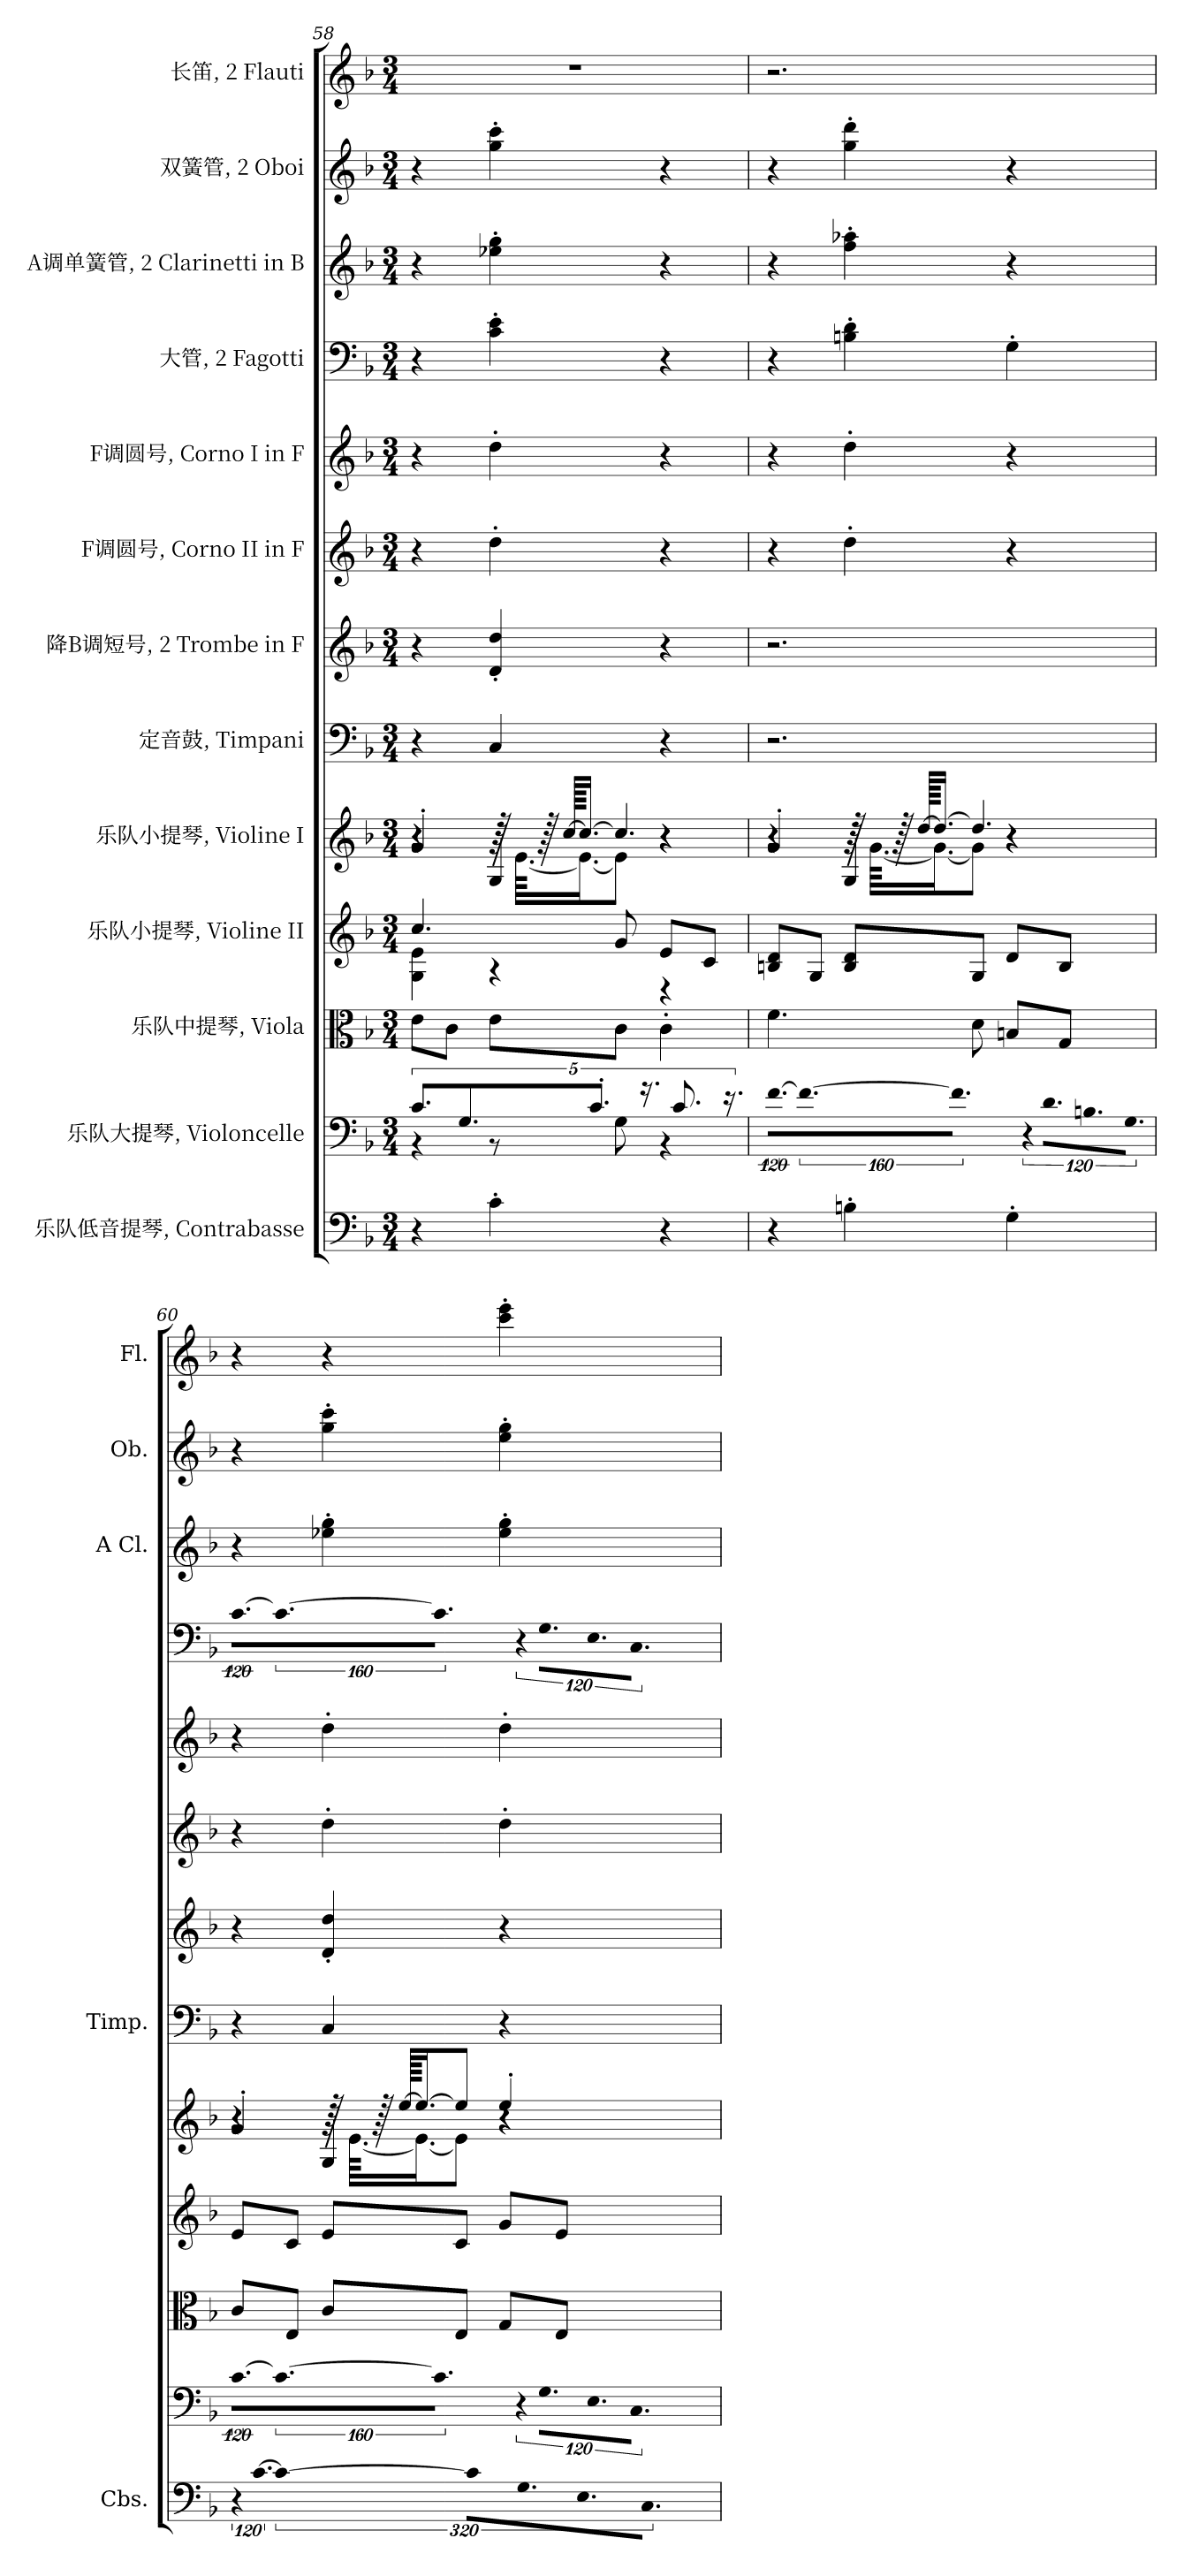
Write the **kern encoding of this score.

**kern	**kern	**kern	**kern	**kern	**kern	**kern	**kern	**kern	**kern	**kern	**kern	**kern
*part13	*part12	*part11	*part10	*part9	*part8	*part7	*part6	*part5	*part4	*part3	*part2	*part1
*staff13	*staff12	*staff11	*staff10	*staff9	*staff8	*staff7	*staff6	*staff5	*staff4	*staff3	*staff2	*staff1
*I"乐队低音提琴, Contrabasse	*I"乐队大提琴, Violoncelle	*I"乐队中提琴, Viola	*I"乐队小提琴, Violine II	*I"乐队小提琴, Violine I	*I"定音鼓, Timpani	*I"降B调短号, 2 Trombe in F	*I"F调圆号, Corno II in F	*I"F调圆号, Corno I in F	*I"大管, 2 Fagotti	*I"A调单簧管, 2 Clarinetti in B	*I"双簧管, 2 Oboi	*I"长笛, 2 Flauti
*I'Cbs.	*	*	*	*	*I'Timp.	*	*	*	*	*I'A Cl.	*I'Ob.	*I'Fl.
*clefF4	*clefF4	*clefC3	*clefG2	*clefG2	*clefF4	*clefG2	*clefG2	*clefG2	*clefF4	*clefG2	*clefG2	*clefG2
*ITrd7c12	*	*	*	*	*	*ITrd1c2	*ITrd4c7	*ITrd4c7	*	*ITrd2c3	*	*
*k[b-]	*k[b-]	*k[b-]	*k[b-]	*k[b-]	*k[b-]	*k[b-e-a-]	*k[b-e-]	*k[b-e-]	*k[b-]	*k[f#c#]	*k[b-]	*k[b-]
*M3/4	*M3/4	*M3/4	*M3/4	*M3/4	*M3/4	*M3/4	*M3/4	*M3/4	*M3/4	*M3/4	*M3/4	*M3/4
*MM96	*MM96	*MM96	*MM96	*MM96	*MM96	*MM96	*MM96	*MM96	*MM96	*MM96	*MM96	*MM96
=58	=58	=58	=58	=58	=58	=58	=58	=58	=58	=58	=58	=58
*	*^	*	*^	*^	*	*	*	*	*	*	*	*
*	*	*	*	*	*	*	*^	*	*	*	*	*	*	*	*
4r	10.c/L	4r	8e\L	4.cc/	4G\ 4e\	4g'/	4r	4r	4r	4r	4r	4r	4r	4r	4r	2.r
.	.	.	8c\J	.	.	.	.	.	.	.	.	.	.	.	.	.
.	10.G/	.	.	.	.	.	.	.	.	.	.	.	.	.	.	.
4C'\	.	8r	8e\L	.	4r	64r	128r	4G/	4C/	4c/' 4cc/'	4g'\	4g'\	4c\' 4e\'	4ccn\' 4ee\'	4gg\' 4ccc\'	.
.	.	.	.	.	.	.	[64.e\KKLL	.	.	.	.	.	.	.	.	.
.	.	.	.	.	.	128r	.	.	.	.	.	.	.	.	.	.
.	.	.	.	.	.	[128cc/KKKLL	.	.	.	.	.	.	.	.	.	.
.	.	.	.	.	.	16.cc/JJ_	16.e\J_	.	.	.	.	.	.	.	.	.
.	10.c'/J	.	.	.	.	.	.	.	.	.	.	.	.	.	.	.
.	.	8G\	8c\J	8g/	.	4.cc/]	8e\J]	.	.	.	.	.	.	.	.	.
.	20.r	.	.	.	.	.	.	.	.	.	.	.	.	.	.	.
4r	.	4r	4c'\	8e/L	4r	.	4r	4r	4r	4r	4r	4r	4r	4r	4r	.
.	10.c/	.	.	.	.	.	.	.	.	.	.	.	.	.	.	.
.	.	.	.	8c/J	.	.	.	.	.	.	.	.	.	.	.	.
.	20.r	.	.	.	.	.	.	.	.	.	.	.	.	.	.	.
*	*v	*v	*	*v	*v	*	*	*	*	*	*	*	*	*	*	*
!!LO:PB:g=z
=59	=59	=59	=59	=59	=59	=59	=59	=59	=59	=59	=59	=59	=59	=59
*	*	*	*	*	*	*	*	*	*	*	*	*	*	*MM96
!	!LO:N:vis=16.	!	!	!	!	!	!	!	!	!	!	!	!	!
4r	[960%103f\KL	4.f\	8Bn/ 8d/L	4g'/	4r	4r	2.r	2.r	4r	4r	4r	4r	4r	2.r
!	!LO:N:vis=4.	!	!	!	!	!	!	!	!	!	!	!	!	!
.	640%137f\_	.	.	.	.	.	.	.	.	.	.	.	.	.
.	.	.	8G/J	.	.	.	.	.	.	.	.	.	.	.
4BBn'\	.	.	8B/ 8d/L	64r	128r	4G/	.	.	4g'\	4g'\	4Bn\' 4d\'	4dd\' 4ffn\'	4gg\' 4ddd\'	.
.	.	.	.	.	[64.g\KKLL	.	.	.	.	.	.	.	.	.
.	.	.	.	128r	.	.	.	.	.	.	.	.	.	.
.	.	.	.	[128dd/KKKLL	.	.	.	.	.	.	.	.	.	.
.	.	.	.	16.dd/JJ_	16.g\J_	.	.	.	.	.	.	.	.	.
!	!LO:N:vis=32.	!	!	!	!	!	!	!	!	!	!	!	!	!
.	1920%103f\Jkk]	.	.	.	.	.	.	.	.	.	.	.	.	.
!	!LO:N:vis=32.	!	!	!	!	!	!	!	!	!	!	!	!	!
.	1920%103r	8d\	8G/J	4.dd/]	8g\J]	.	.	.	.	.	.	.	.	.
!	!LO:N:vis=16.	!	!	!	!	!	!	!	!	!	!	!	!	!
.	960%103d\LL	.	.	.	.	.	.	.	.	.	.	.	.	.
4GG'\	.	8Bn/L	8d/L	.	4r	4r	.	.	4r	4r	4G'\	4r	4r	.
!	!LO:N:vis=16.	!	!	!	!	!	!	!	!	!	!	!	!	!
.	960%103Bn\	.	.	.	.	.	.	.	.	.	.	.	.	.
.	.	8G/J	8B/J	.	.	.	.	.	.	.	.	.	.	.
!	!LO:N:vis=16.	!	!	!	!	!	!	!	!	!	!	!	!	!
.	960%103G\JJ	.	.	.	.	.	.	.	.	.	.	.	.	.
1920ryy	.	1920ryy	1920ryy	1920ryy	1920ryy	1920ryy	1920ryy	1920ryy	1920ryy	1920ryy	1920ryy	1920ryy	1920ryy	1920ryy
=60	=60	=60	=60	=60	=60	=60	=60	=60	=60	=60	=60	=60	=60	=60
*	*	*	*	*	*	*	*	*	*	*	*	*	*	*MM96
!LO:N:vis=32.	!LO:N:vis=16.	!	!	!	!	!	!	!	!	!	!LO:N:vis=16.	!	!	!
1920%103r	[960%103c\KL	8c/L	8e/L	4g'/	4r	4r	4r	4r	4r	4r	[960%103c\KL	4r	4r	4r
!LO:N:vis=32.	!	!	!	!	!	!	!	!	!	!	!	!	!	!
[1920%103C\	.	.	.	.	.	.	.	.	.	.	.	.	.	.
!LO:N:vis=4	!LO:N:vis=4.	!	!	!	!	!	!	!	!	!	!LO:N:vis=4.	!	!	!
640%183C\_	640%137c\_	.	.	.	.	.	.	.	.	.	640%137c\_	.	.	.
.	.	8E/J	8c/J	.	.	.	.	.	.	.	.	.	.	.
*	*	*	*	*	*	*	*	*	*	*	*	*	*	*MM105
.	.	8c/L	8e/L	64r	128r	4G/	4C/	4c/' 4cc/'	4g'\	4g'\	.	4ccn\' 4ee\'	4gg\' 4ccc\'	4r
.	.	.	.	.	[64.e\KKLL	.	.	.	.	.	.	.	.	.
.	.	.	.	128r	.	.	.	.	.	.	.	.	.	.
.	.	.	.	[128ee/KKKLL	.	.	.	.	.	.	.	.	.	.
.	.	.	.	16.ee/J_	16.e\J_	.	.	.	.	.	.	.	.	.
!	!LO:N:vis=32.	!	!	!	!	!	!	!	!	!	!LO:N:vis=32.	!	!	!
.	1920%103c\Jkk]	.	.	.	.	.	.	.	.	.	1920%103c\Jkk]	.	.	.
!	!LO:N:vis=32.	!	!	!	!	!	!	!	!	!	!LO:N:vis=32.	!	!	!
.	1920%103r	8E/J	8c/J	8ee/J]	8e\J]	.	.	.	.	.	1920%103r	.	.	.
!LO:N:vis=32	!	!	!	!	!	!	!	!	!	!	!	!	!	!
640%23C\KLL]	.	.	.	.	.	.	.	.	.	.	.	.	.	.
!	!LO:N:vis=16.	!	!	!	!	!	!	!	!	!	!LO:N:vis=16.	!	!	!
.	960%103G\LL	.	.	.	.	.	.	.	.	.	960%103G\LL	.	.	.
!LO:N:vis=16.	!	!	!	!	!	!	!	!	!	!	!	!	!	!
960%103GG\	.	.	.	.	.	.	.	.	.	.	.	.	.	.
*	*	*	*	*	*	*	*	*	*	*	*	*	*	*MM111
.	.	8G/L	8g/L	4ee'/	4r	4r	4r	4r	4g'\	4g'\	.	4cc\' 4ee\'	4ee\' 4gg\'	4ccc\' 4eee\'
!	!LO:N:vis=16.	!	!	!	!	!	!	!	!	!	!LO:N:vis=16.	!	!	!
.	960%103E\	.	.	.	.	.	.	.	.	.	960%103E\	.	.	.
!LO:N:vis=16.	!	!	!	!	!	!	!	!	!	!	!	!	!	!
960%103EE\	.	.	.	.	.	.	.	.	.	.	.	.	.	.
.	.	8E/J	8e/J	.	.	.	.	.	.	.	.	.	.	.
!	!LO:N:vis=16.	!	!	!	!	!	!	!	!	!	!LO:N:vis=16.	!	!	!
.	960%103C\JJ	.	.	.	.	.	.	.	.	.	960%103C\JJ	.	.	.
!LO:N:vis=16.	!	!	!	!	!	!	!	!	!	!	!	!	!	!
960%103CC\JJ	.	.	.	.	.	.	.	.	.	.	.	.	.	.
.	.	960ryy	960ryy	960ryy	960ryy	960ryy	960ryy	960ryy	960ryy	960ryy	.	960ryy	960ryy	960ryy
.	1920ryy	.	.	.	.	.	.	.	.	.	1920ryy	.	.	.
*	*	*	*	*v	*v	*v	*	*	*	*	*	*	*	*
=	=	=	=	=	=	=	=	=	=	=	=	=
*-	*-	*-	*-	*-	*-	*-	*-	*-	*-	*-	*-	*-
